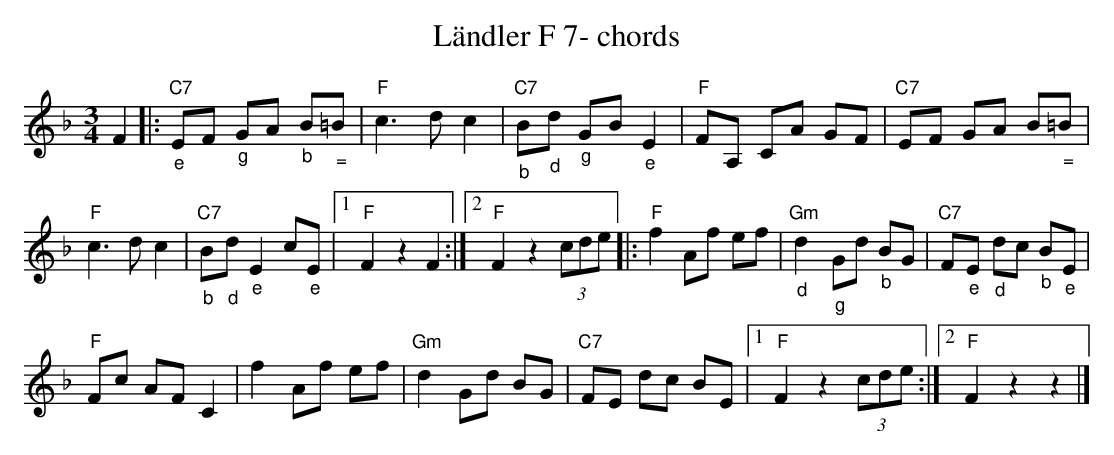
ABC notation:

X:1
T:L\"andler F 7- chords
M:3/4
L:1/8
K:Fmaj%%MIDI gchordon
F2 |: "C7""_e"EF "_g"GA "_b"B"_ ="=B | "F"c3dc2 | "C7""_b"B"_d"d "_g"GB"_e"E2 | "F"FA, CA GF | "C7"EF GA B"_ ="=B |
"F"c3dc2 | "C7""_b"B"_d"d "_e"E2c"_e"E |1 "F"F2z2F2 :|2 "F"F2z2 (3cde |: "F"f2 Af ef | "Gm""_d"d2 "_g"Gd "_b"BG | "C7"F"_e"E "_d"dc "_b"B"_e"E |
"F"Fc AFC2 | f2Af ef | "Gm"d2Gd BG | "C7"FE dc BE |1 "F"F2z2 (3cde :|2 "F"F2z2z2 |]
